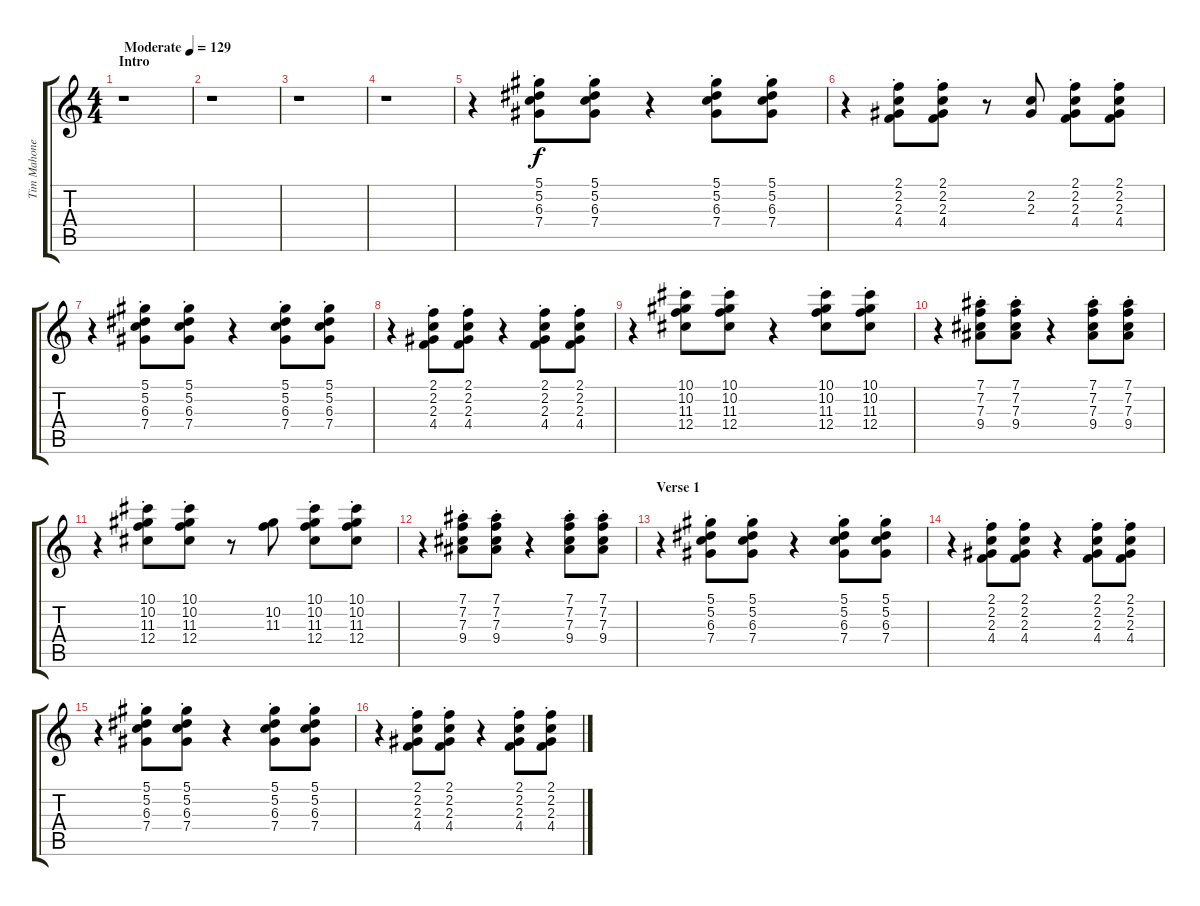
\track ("Tim Mahoney - Lead" "Tim Mahone") {instrument acousticguitarsteel}
\staff {score tabs}
\tuning (Eb4 Bb3 Gb3 Db3 Ab2 Eb2) {hide}
\ts (4 4)
\section ("" "Intro")
\tempo (129 "Moderate")
\clef g2
\ks c
r.1{dy f instrument acousticguitarsteel} |
r.1 |
r.1 |
r.1 |
r.4 (5.1{st} 5.2{st} 6.3{st} 7.4{st}).8 (5.1{st} 5.2{st} 6.3{st} 7.4{st}).8 r.4 (5.1{st} 5.2{st} 6.3{st} 7.4{st}).8 (5.1{st} 5.2{st} 6.3{st} 7.4{st}).8 |
r.4 (2.1{st} 2.2{st} 2.3{st} 4.4{st}).8 (2.1{st} 2.2{st} 2.3{st} 4.4{st}).8 r.8 (2.2 2.3).8 (2.1{st} 2.2{st} 2.3{st} 4.4{st}).8 (2.1{st} 2.2{st} 2.3{st} 4.4{st}).8 |
r.4 (5.1{st} 5.2{st} 6.3{st} 7.4{st}).8 (5.1{st} 5.2{st} 6.3{st} 7.4{st}).8 r.4 (5.1{st} 5.2{st} 6.3{st} 7.4{st}).8 (5.1{st} 5.2{st} 6.3{st} 7.4{st}).8 |
r.4 (2.1{st} 2.2{st} 2.3{st} 4.4{st}).8 (2.1{st} 2.2{st} 2.3{st} 4.4{st}).8 r.4 (2.1{st} 2.2{st} 2.3{st} 4.4{st}).8 (2.1{st} 2.2{st} 2.3{st} 4.4{st}).8 |
r.4 (10.1{st} 10.2{st} 11.3{st} 12.4{st}).8 (10.1{st} 10.2{st} 11.3{st} 12.4{st}).8 r.4 (10.1{st} 10.2{st} 11.3{st} 12.4{st}).8 (10.1{st} 10.2{st} 11.3{st} 12.4{st}).8 |
r.4 (7.1{st} 7.2{st} 7.3{st} 9.4{st}).8 (7.1{st} 7.2{st} 7.3{st} 9.4{st}).8 r.4 (7.1{st} 7.2{st} 7.3{st} 9.4{st}).8 (7.1{st} 7.2{st} 7.3{st} 9.4{st}).8 |
r.4 (10.1{st} 10.2{st} 11.3{st} 12.4{st}).8 (10.1{st} 10.2{st} 11.3{st} 12.4{st}).8 r.8 (10.2 11.3).8 (10.1{st} 10.2{st} 11.3{st} 12.4{st}).8 (10.1{st} 10.2{st} 11.3{st} 12.4{st}).8 |
r.4 (7.1{st} 7.2{st} 7.3{st} 9.4{st}).8 (7.1{st} 7.2{st} 7.3{st} 9.4{st}).8 r.4 (7.1{st} 7.2{st} 7.3{st} 9.4{st}).8 (7.1{st} 7.2{st} 7.3{st} 9.4{st}).8 |
\section ("" "Verse 1")
r.4 (5.1{st} 5.2{st} 6.3{st} 7.4{st}).8 (5.1{st} 5.2{st} 6.3{st} 7.4{st}).8 r.4 (5.1{st} 5.2{st} 6.3{st} 7.4{st}).8 (5.1{st} 5.2{st} 6.3{st} 7.4{st}).8 |
r.4 (2.1{st} 2.2{st} 2.3{st} 4.4{st}).8 (2.1{st} 2.2{st} 2.3{st} 4.4{st}).8 r.4 (2.1{st} 2.2{st} 2.3{st} 4.4{st}).8 (2.1{st} 2.2{st} 2.3{st} 4.4{st}).8 |
r.4 (5.1{st} 5.2{st} 6.3{st} 7.4{st}).8 (5.1{st} 5.2{st} 6.3{st} 7.4{st}).8 r.4 (5.1{st} 5.2{st} 6.3{st} 7.4{st}).8 (5.1{st} 5.2{st} 6.3{st} 7.4{st}).8 |
r.4 (2.1{st} 2.2{st} 2.3{st} 4.4{st}).8 (2.1{st} 2.2{st} 2.3{st} 4.4{st}).8 r.4 (2.1{st} 2.2{st} 2.3{st} 4.4{st}).8 (2.1{st} 2.2{st} 2.3{st} 4.4{st}).8
